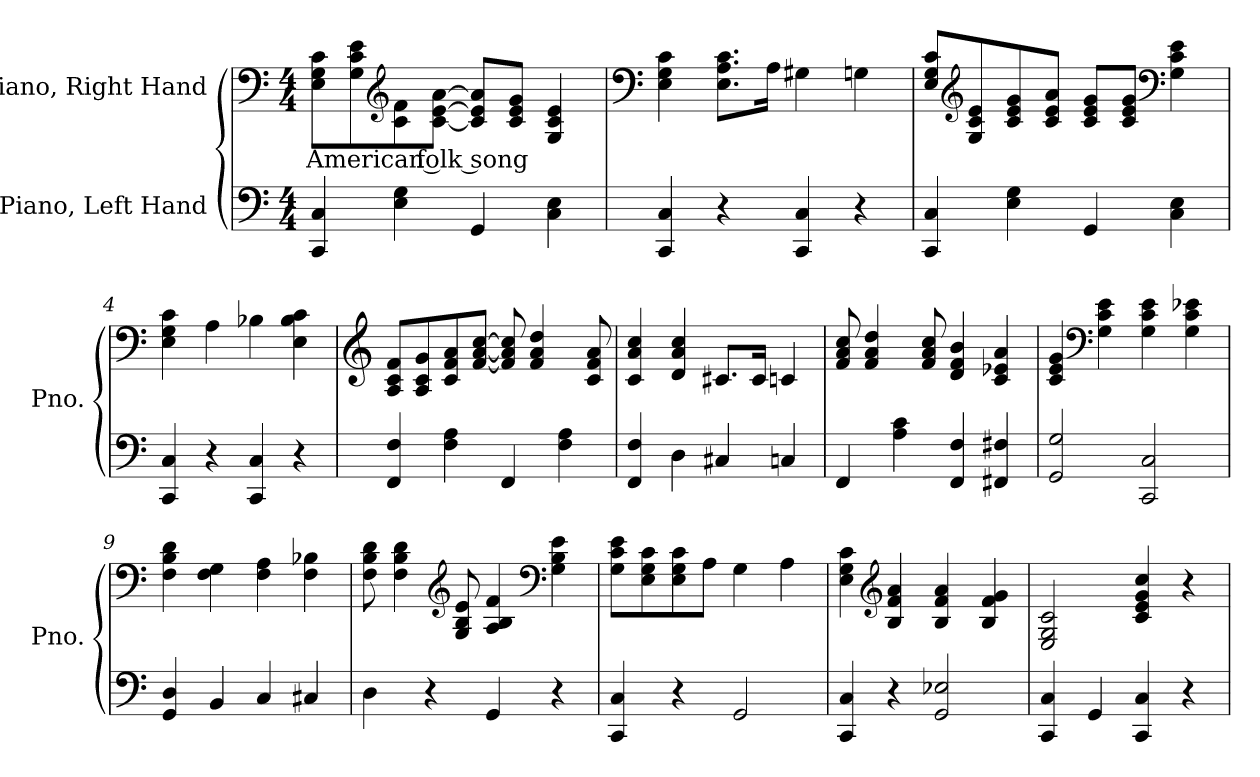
**kern	**kern	**text
*part2	*part1	*part1
*staff2	*staff1	*staff1
*I"Piano, Left Hand	*I"Piano, Right Hand	*
*I'Pno.	*I'Pno.	*
*clefF4	*clefF4	*
*k[]	*k[]	*
*M4/4	*M4/4	*
*MM100	*MM100	*
=1	=1	=1
!	!	!LO:LY:b
4CC/ 4C/	8E\ 8G\ 8c\L	American folk song
.	8G\ 8c\ 8e\	.
*	*clefG2	*
4E\ 4G\	8c\ 8f\	.
.	[8c\ [8e\ [8a\J	.
4GG/	8c/] 8e/] 8a/]L	.
.	8c/ 8e/ 8g/J	.
4C\ 4E\	4G/ 4c/ 4e/	.
=2	=2	=2
*	*clefF4	*
4CC/ 4C/	4E\ 4G\ 4c\	.
4r	8.E\ 8.A\ 8.c\L	.
.	16A\Jk	.
4CC/ 4C/	4G#X\	.
4r	4Gn\	.
!!LO:LB:g=z
=3	=3	=3
4CC/ 4C/	8E/ 8G/ 8c/L	.
*	*clefG2	*
.	8G/ 8c/ 8e/	.
4E\ 4G\	8c/ 8e/ 8g/	.
.	8c/ 8e/ 8a/J	.
4GG/	8c/ 8e/ 8g/L	.
.	8c/ 8e/ 8g/J	.
*	*clefF4	*
4C\ 4E\	4G\ 4c\ 4e\	.
=4	=4	=4
4CC/ 4C/	4E\ 4G\ 4c\	.
4r	4A\	.
4CC/ 4C/	4B-X\	.
4r	4E\ 4B-\ 4c\	.
=5	=5	=5
*	*clefG2	*
4FF/ 4F/	8A/ 8c/ 8f/L	.
.	8A/ 8c/ 8g/	.
4F\ 4A\	8c/ 8f/ 8a/	.
.	[8f/ [8a/ [8cc/J	.
4FF/	8f/] 8a/] 8cc/]	.
.	4f/ 4a/ 4dd/	.
4F\ 4A\	.	.
.	8c/ 8f/ 8a/	.
=6	=6	=6
4FF/ 4F/	4c/ 4a/ 4cc/	.
4D\	4d/ 4a/ 4cc/	.
4C#X/	8.c#X/L	.
.	16c#/Jk	.
4Cn/	4cn/	.
!!LO:LB:g=z
=7	=7	=7
4FF/	8f/ 8a/ 8cc/	.
.	4f/ 4a/ 4dd/	.
4A\ 4c\	.	.
.	8f/ 8a/ 8cc/	.
4FF/ 4F/	4d/ 4f/ 4b/	.
4FF#X/ 4F#X/	4c/ 4e-X/ 4a/	.
=8	=8	=8
2GG/ 2G/	4c/ 4e/ 4g/	.
*	*clefF4	*
.	4G\ 4c\ 4e\	.
2CC/ 2C/	4G\ 4c\ 4e\	.
.	4G\ 4c\ 4e-X\	.
=9	=9	=9
4GG/ 4D/	4F\ 4B\ 4d\	.
4BB/	4F\ 4G\	.
4C/	4F\ 4A\	.
4C#X/	4F\ 4B-X\	.
=10	=10	=10
4D\	8F\ 8B\ 8d\	.
.	4F\ 4B\ 4d\	.
4r	.	.
*	*clefG2	*
.	8G/ 8B/ 8e/	.
4GG/	4A/ 4B/ 4f/	.
*	*clefF4	*
4r	4G\ 4B\ 4e\	.
=11	=11	=11
4CC/ 4C/	8G\ 8c\ 8e\L	.
.	8E\ 8G\ 8c\	.
4r	8E\ 8G\ 8c\	.
.	8A\J	.
2GG/	4G\	.
.	4A\	.
!!LO:LB:g=z
=12	=12	=12
4CC/ 4C/	4E\ 4G\ 4c\	.
*	*clefG2	*
4r	4B/ 4f/ 4a/	.
2GG/ 2E-X/	4B/ 4f/ 4a/	.
.	4B/ 4f/ 4g/	.
=13	=13	=13
4CC/ 4C/	2E/ 2G/ 2c/	.
4GG/	.	.
4CC/ 4C/	4c/ 4e/ 4g/ 4cc/	.
4r	4r	.
=	=	=
*-	*-	*-
